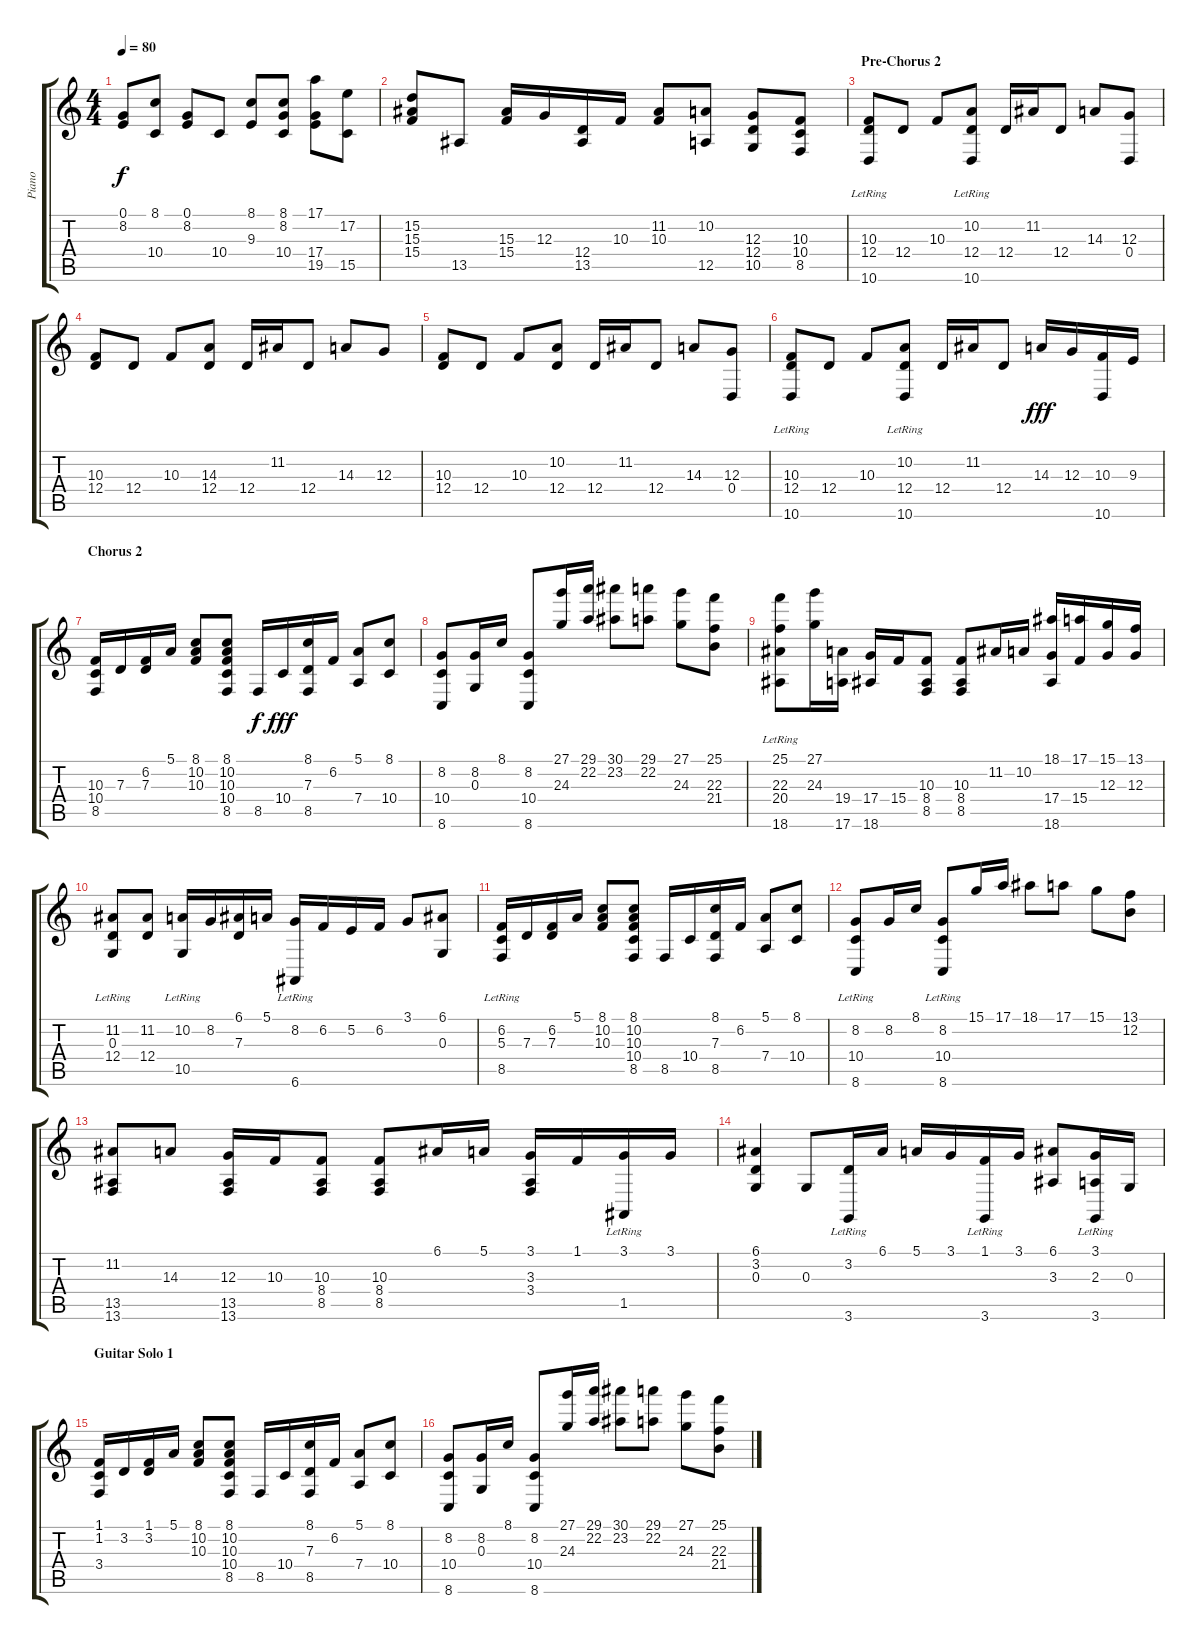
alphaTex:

\track ("Piano" "Piano") {instrument acousticgrandpiano}
\staff {score tabs}
\tuning (E4 B3 G3 D3 A2 E2) {hide}
\ts (4 4)
\tempo 80
\clef g2
\ks c
(0.1 8.2).8{dy f} (8.1 10.4).8 (0.1 8.2).8 10.4.8 (8.1 9.3).8 (8.1 8.2 10.4).8 (17.1 17.4 19.5).8 (17.2 15.5).8 |
(15.2 15.3 15.4).8 13.5.8 (15.3 15.4).16 12.3.16 (12.4 13.5).16 10.3.16 (11.2 10.3).8 (10.2 12.5).8 (12.3 12.4 10.5).8 (10.3 10.4 8.5).8 |
\section ("" "Pre-Chorus 2")
(10.3 12.4 10.6{lr}).8 12.4.8 10.3.8 (10.2 12.4 10.6{lr}).8 12.4.16 11.2.16 12.4.8 14.3.8 (12.3 0.4).8 |
(10.3 12.4).8 12.4.8 10.3.8 (14.3 12.4).8 12.4.16 11.2.16 12.4.8 14.3.8 12.3.8 |
(10.3 12.4).8 12.4.8 10.3.8 (10.2 12.4).8 12.4.16 11.2.16 12.4.8 14.3.8 (12.3 0.4).8 |
(10.3 12.4 10.6{lr}).8 12.4.8 10.3.8 (10.2 12.4 10.6{lr}).8 12.4.16 11.2.16 12.4.8 14.3.16{dy fff} 12.3.16 (10.3 10.6).16 9.3.16 |
\section ("" "Chorus 2")
(10.3 10.4 8.5).16 7.3.16 (6.2 7.3).16 5.1.16 (8.1 10.2 10.3).8 (8.1 10.2 10.3 10.4 8.5).8 8.5.16{dy f} 10.4.16{dy fff} (8.1 7.3 8.5).16 6.2.16 (5.1 7.4).8 (8.1 10.4).8 |
(8.2 10.4 8.6).8 (8.2 0.3).16 8.1.16 (8.2 10.4 8.6).8 (27.1 24.3).16 (29.1 22.2).16 (30.1 23.2).8 (29.1 22.2).8 (27.1 24.3).8 (25.1 22.3 21.4).8 |
(25.1 22.3 20.4{lr} 18.6{lr}).8 (27.1 24.3).16 (19.4 17.6).16 (17.4 18.6).16 15.4.16 (10.3 8.4 8.5).8 (10.3 8.4 8.5).8 11.2.16 10.2.16 (18.1 17.4 18.6).16 (17.1 15.4).16 (15.1 12.3).16 (13.1 12.3).16 |
(11.2 0.3{lr} 12.4).8 (11.2 12.4).8 (10.2 10.5{lr}).16 8.2.16 (6.1 7.3).16 5.1.16 (8.2 6.6{lr}).16 6.2.16 5.2.16 6.2.16 3.1.8 (6.1 0.3).8 |
(6.2 5.3 8.5{lr}).16 7.3.16 (6.2 7.3).16 5.1.16 (8.1 10.2 10.3).8 (8.1 10.2 10.3 10.4 8.5).8 8.5.16 10.4.16 (8.1 7.3 8.5).16 6.2.16 (5.1 7.4).8 (8.1 10.4).8 |
(8.2 10.4 8.6{lr}).8 8.2.16 8.1.16 (8.2 10.4{lr} 8.6{lr}).8 15.1.16 17.1.16 18.1.8 17.1.8 15.1.8 (13.1 12.2).8 |
(11.2 13.5 13.6).8 14.3.8 (12.3 13.5 13.6).16 10.3.16 (10.3 8.4 8.5).8 (10.3 8.4 8.5).8 6.1.16 5.1.16 (3.1 3.3 3.4).16 1.1.16 (3.1 1.5{lr}).16 3.1.16 |
(6.1 3.2 0.3).4 0.3.8 (3.2 3.6{lr}).16 6.1.16 5.1.16 3.1.16 (1.1 3.6{lr}).16 3.1.16 (6.1 3.3).8 (3.1 2.3 3.6{lr}).16 0.3.16 |
\section ("" "Guitar Solo 1")
(1.1 1.2 3.4).16 3.2.16 (1.1 3.2).16 5.1.16 (8.1 10.2 10.3).8 (8.1 10.2 10.3 10.4 8.5).8 8.5.16 10.4.16 (8.1 7.3 8.5).16 6.2.16 (5.1 7.4).8 (8.1 10.4).8 |
(8.2 10.4 8.6).8 (8.2 0.3).16 8.1.16 (8.2 10.4 8.6).8 (27.1 24.3).16 (29.1 22.2).16 (30.1 23.2).8 (29.1 22.2).8 (27.1 24.3).8 (25.1 22.3 21.4).8
